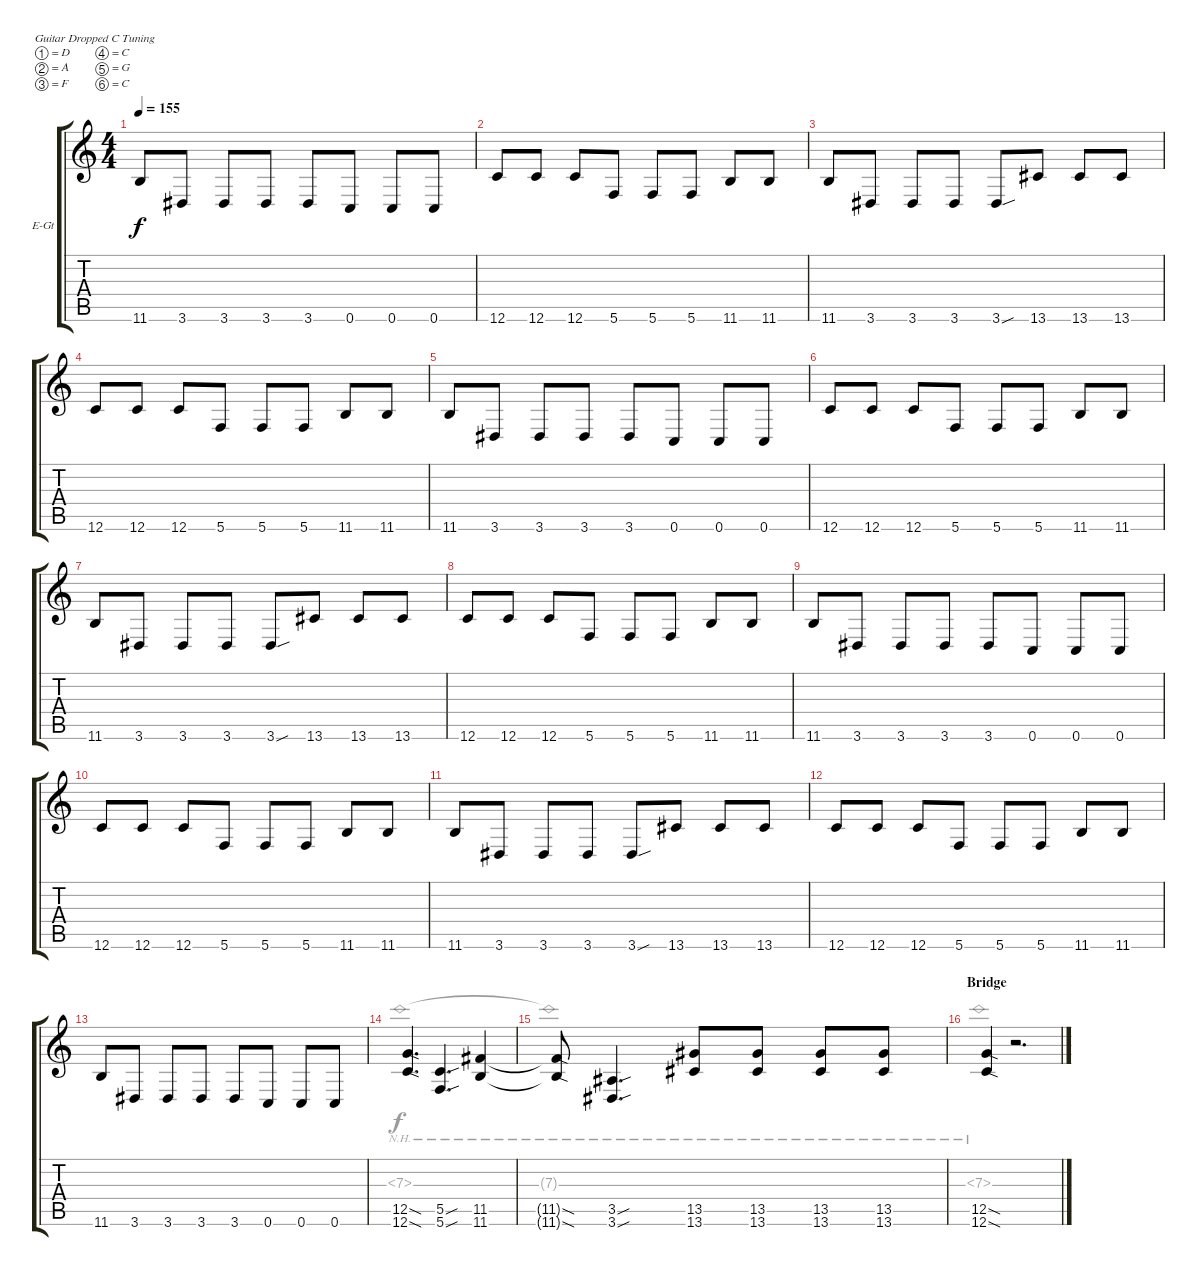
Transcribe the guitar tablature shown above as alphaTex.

\defaultSystemsLayout 4
\bracketExtendMode groupsimilarinstruments
\firstSystemTrackNameOrientation horizontal
\otherSystemsTrackNameOrientation horizontal
\track ("Alex" "E-Gt") {instrument distortionguitar}
\staff {score tabs}
\tuning (D4 A3 F3 C3 G2 C2)
\voice
\ts (4 4)
\tempo 155
\clef g2
\scale
0.252312
\ks c
11.6.8{dy f} 3.6.8 3.6.8 3.6.8 3.6.8 0.6.8 0.6.8 0.6.8 |
\scale
0.211361 12.6.8 12.6.8 12.6.8 5.6.8 5.6.8 5.6.8 11.6.8 11.6.8 |
\scale
0.252312 11.6.8 3.6.8 3.6.8 3.6.8 3.6{sou}.8 13.6.8 13.6.8 13.6.8 |
12.6.8 12.6.8 12.6.8 5.6.8 5.6.8 5.6.8 11.6.8 11.6.8 |
11.6.8 3.6.8 3.6.8 3.6.8 3.6.8 0.6.8 0.6.8 0.6.8 |
12.6.8 12.6.8 12.6.8 5.6.8 5.6.8 5.6.8 11.6.8 11.6.8 |
11.6.8 3.6.8 3.6.8 3.6.8 3.6{sou}.8 13.6.8 13.6.8 13.6.8 |
12.6.8 12.6.8 12.6.8 5.6.8 5.6.8 5.6.8 11.6.8 11.6.8 |
11.6.8 3.6.8 3.6.8 3.6.8 3.6.8 0.6.8 0.6.8 0.6.8 |
12.6.8 12.6.8 12.6.8 5.6.8 5.6.8 5.6.8 11.6.8 11.6.8 |
11.6.8 3.6.8 3.6.8 3.6.8 3.6{sou}.8 13.6.8 13.6.8 13.6.8 |
\scale
0.233496 12.6.8 12.6.8 12.6.8 5.6.8 5.6.8 5.6.8 11.6.8 11.6.8 |
\scale
0.233496 11.6.8 3.6.8 3.6.8 3.6.8 3.6.8 0.6.8 0.6.8 0.6.8 |
\scale
0.220233 (12.6{sod} 12.5{sod}).4{d} (5.6{sou} 5.5{sou}).4{d} (11.5 11.6).4 |
\scale
0.313358 (11.5{sod t} 11.6{sod t}).8 (3.6{sou} 3.5{sou}).4{d} (13.5 13.6).8 (13.5 13.6).8 (13.5 13.6).8 (13.5 13.6).8 |
\section ("" "Bridge")
\scale
0.305729 (12.6{sod} 12.5{sod}).4 r.2{d}
\voice
\clef g2
\ottava regular
\simile none
\scale
0.252312
\ks c
|
\scale
0.211361 |
\scale
0.252312 |
|
|
|
|
|
|
|
|
\scale
0.233496 |
\scale
0.233496 |
\scale
0.220233 7.3{nh}.1 |
\scale
0.313358 7.3{nh t}.1 |
\scale
0.305729 7.3{nh}.1
